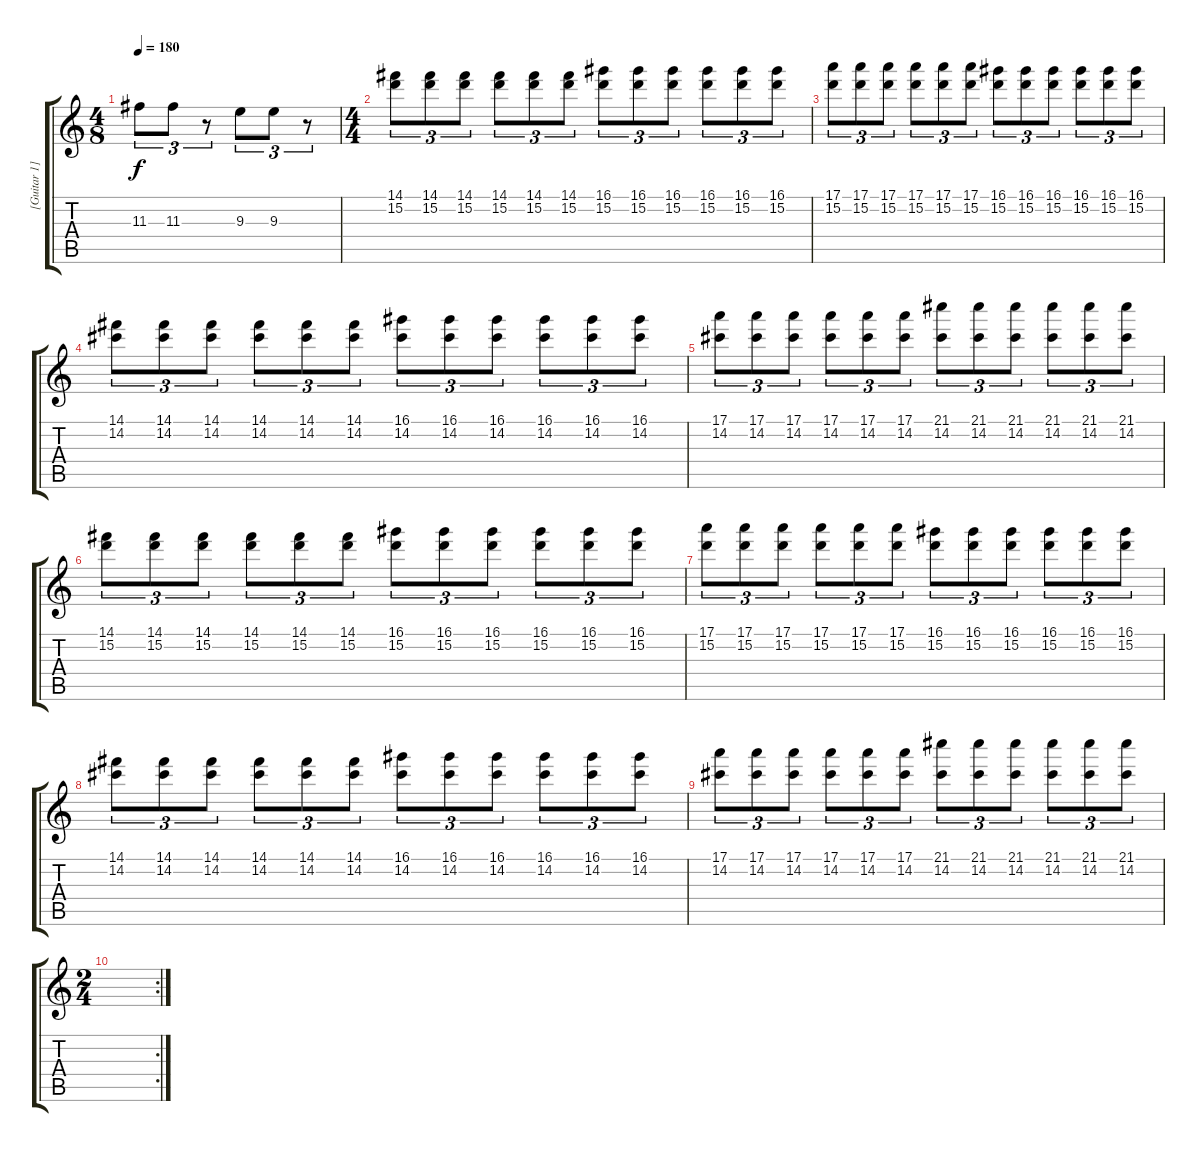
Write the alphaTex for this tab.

\track ("[Guitar 1]" "[Guitar 1]") {instrument distortionguitar}
\staff {score tabs}
\tuning (E4 B3 G3 D3 A2 E2) {hide}
\ts (4 8)
\tempo 180
\clef g2
\ks c
11.3.8{tu (3 2) dy f} 11.3.8{tu (3 2)} r.8{tu (3 2)} 9.3.8{tu (3 2)} 9.3.8{tu (3 2)} r.8{tu (3 2)} |
\ts (4 4)
(14.1 15.2).8{tu (3 2)} (14.1 15.2).8{tu (3 2)} (14.1 15.2).8{tu (3 2)} (14.1 15.2).8{tu (3 2)} (14.1 15.2).8{tu (3 2)} (14.1 15.2).8{tu (3 2)} (16.1 15.2).8{tu (3 2)} (16.1 15.2).8{tu (3 2)} (16.1 15.2).8{tu (3 2)} (16.1 15.2).8{tu (3 2)} (16.1 15.2).8{tu (3 2)} (16.1 15.2).8{tu (3 2)} |
(17.1 15.2).8{tu (3 2)} (17.1 15.2).8{tu (3 2)} (17.1 15.2).8{tu (3 2)} (17.1 15.2).8{tu (3 2)} (17.1 15.2).8{tu (3 2)} (17.1 15.2).8{tu (3 2)} (16.1 15.2).8{tu (3 2)} (16.1 15.2).8{tu (3 2)} (16.1 15.2).8{tu (3 2)} (16.1 15.2).8{tu (3 2)} (16.1 15.2).8{tu (3 2)} (16.1 15.2).8{tu (3 2)} |
(14.1 14.2).8{tu (3 2)} (14.1 14.2).8{tu (3 2)} (14.1 14.2).8{tu (3 2)} (14.1 14.2).8{tu (3 2)} (14.1 14.2).8{tu (3 2)} (14.1 14.2).8{tu (3 2)} (16.1 14.2).8{tu (3 2)} (16.1 14.2).8{tu (3 2)} (16.1 14.2).8{tu (3 2)} (16.1 14.2).8{tu (3 2)} (16.1 14.2).8{tu (3 2)} (16.1 14.2).8{tu (3 2)} |
(17.1 14.2).8{tu (3 2)} (17.1 14.2).8{tu (3 2)} (17.1 14.2).8{tu (3 2)} (17.1 14.2).8{tu (3 2)} (17.1 14.2).8{tu (3 2)} (17.1 14.2).8{tu (3 2)} (21.1 14.2).8{tu (3 2)} (21.1 14.2).8{tu (3 2)} (21.1 14.2).8{tu (3 2)} (21.1 14.2).8{tu (3 2)} (21.1 14.2).8{tu (3 2)} (21.1 14.2).8{tu (3 2)} |
(14.1 15.2).8{tu (3 2)} (14.1 15.2).8{tu (3 2)} (14.1 15.2).8{tu (3 2)} (14.1 15.2).8{tu (3 2)} (14.1 15.2).8{tu (3 2)} (14.1 15.2).8{tu (3 2)} (16.1 15.2).8{tu (3 2)} (16.1 15.2).8{tu (3 2)} (16.1 15.2).8{tu (3 2)} (16.1 15.2).8{tu (3 2)} (16.1 15.2).8{tu (3 2)} (16.1 15.2).8{tu (3 2)} |
(17.1 15.2).8{tu (3 2)} (17.1 15.2).8{tu (3 2)} (17.1 15.2).8{tu (3 2)} (17.1 15.2).8{tu (3 2)} (17.1 15.2).8{tu (3 2)} (17.1 15.2).8{tu (3 2)} (16.1 15.2).8{tu (3 2)} (16.1 15.2).8{tu (3 2)} (16.1 15.2).8{tu (3 2)} (16.1 15.2).8{tu (3 2)} (16.1 15.2).8{tu (3 2)} (16.1 15.2).8{tu (3 2)} |
(14.1 14.2).8{tu (3 2)} (14.1 14.2).8{tu (3 2)} (14.1 14.2).8{tu (3 2)} (14.1 14.2).8{tu (3 2)} (14.1 14.2).8{tu (3 2)} (14.1 14.2).8{tu (3 2)} (16.1 14.2).8{tu (3 2)} (16.1 14.2).8{tu (3 2)} (16.1 14.2).8{tu (3 2)} (16.1 14.2).8{tu (3 2)} (16.1 14.2).8{tu (3 2)} (16.1 14.2).8{tu (3 2)} |
(17.1 14.2).8{tu (3 2)} (17.1 14.2).8{tu (3 2)} (17.1 14.2).8{tu (3 2)} (17.1 14.2).8{tu (3 2)} (17.1 14.2).8{tu (3 2)} (17.1 14.2).8{tu (3 2)} (21.1 14.2).8{tu (3 2)} (21.1 14.2).8{tu (3 2)} (21.1 14.2).8{tu (3 2)} (21.1 14.2).8{tu (3 2)} (21.1 14.2).8{tu (3 2)} (21.1 14.2).8{tu (3 2)} |
\rc 2
\ts (2 4)
